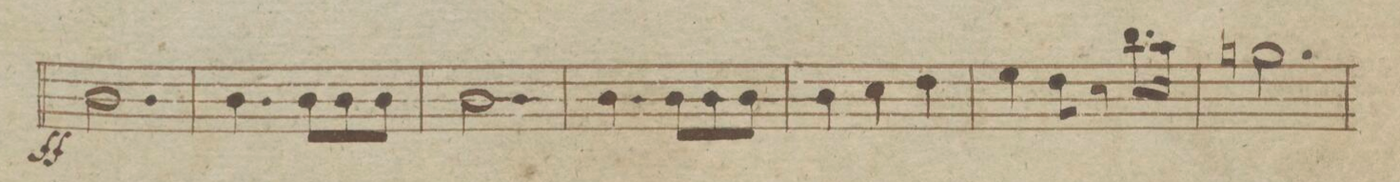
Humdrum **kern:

**kern	**dynam
*I"Fagotto Secondo.	*
*clefF4	*
*k[b-e-a-d-g-]	*
*M3/4	*
2.D-\	ff
=32	=32
4.D-\	.
8D-\L	.
8D-\	.
8D-\J	.
=33	=33
2.D-\	.
=34	=34
4.D-\	.
8D-\L	.
8D-\	.
8D-\J	.
=35	=35
4D-\	.
4E-\	.
4F\	.
=36	=36
4G-\	.
8F\	.
8r	.
8.d-\L	.
16c\Jk	.
=37	=37
2.Bn\	.
=38	=38
*-	*-
